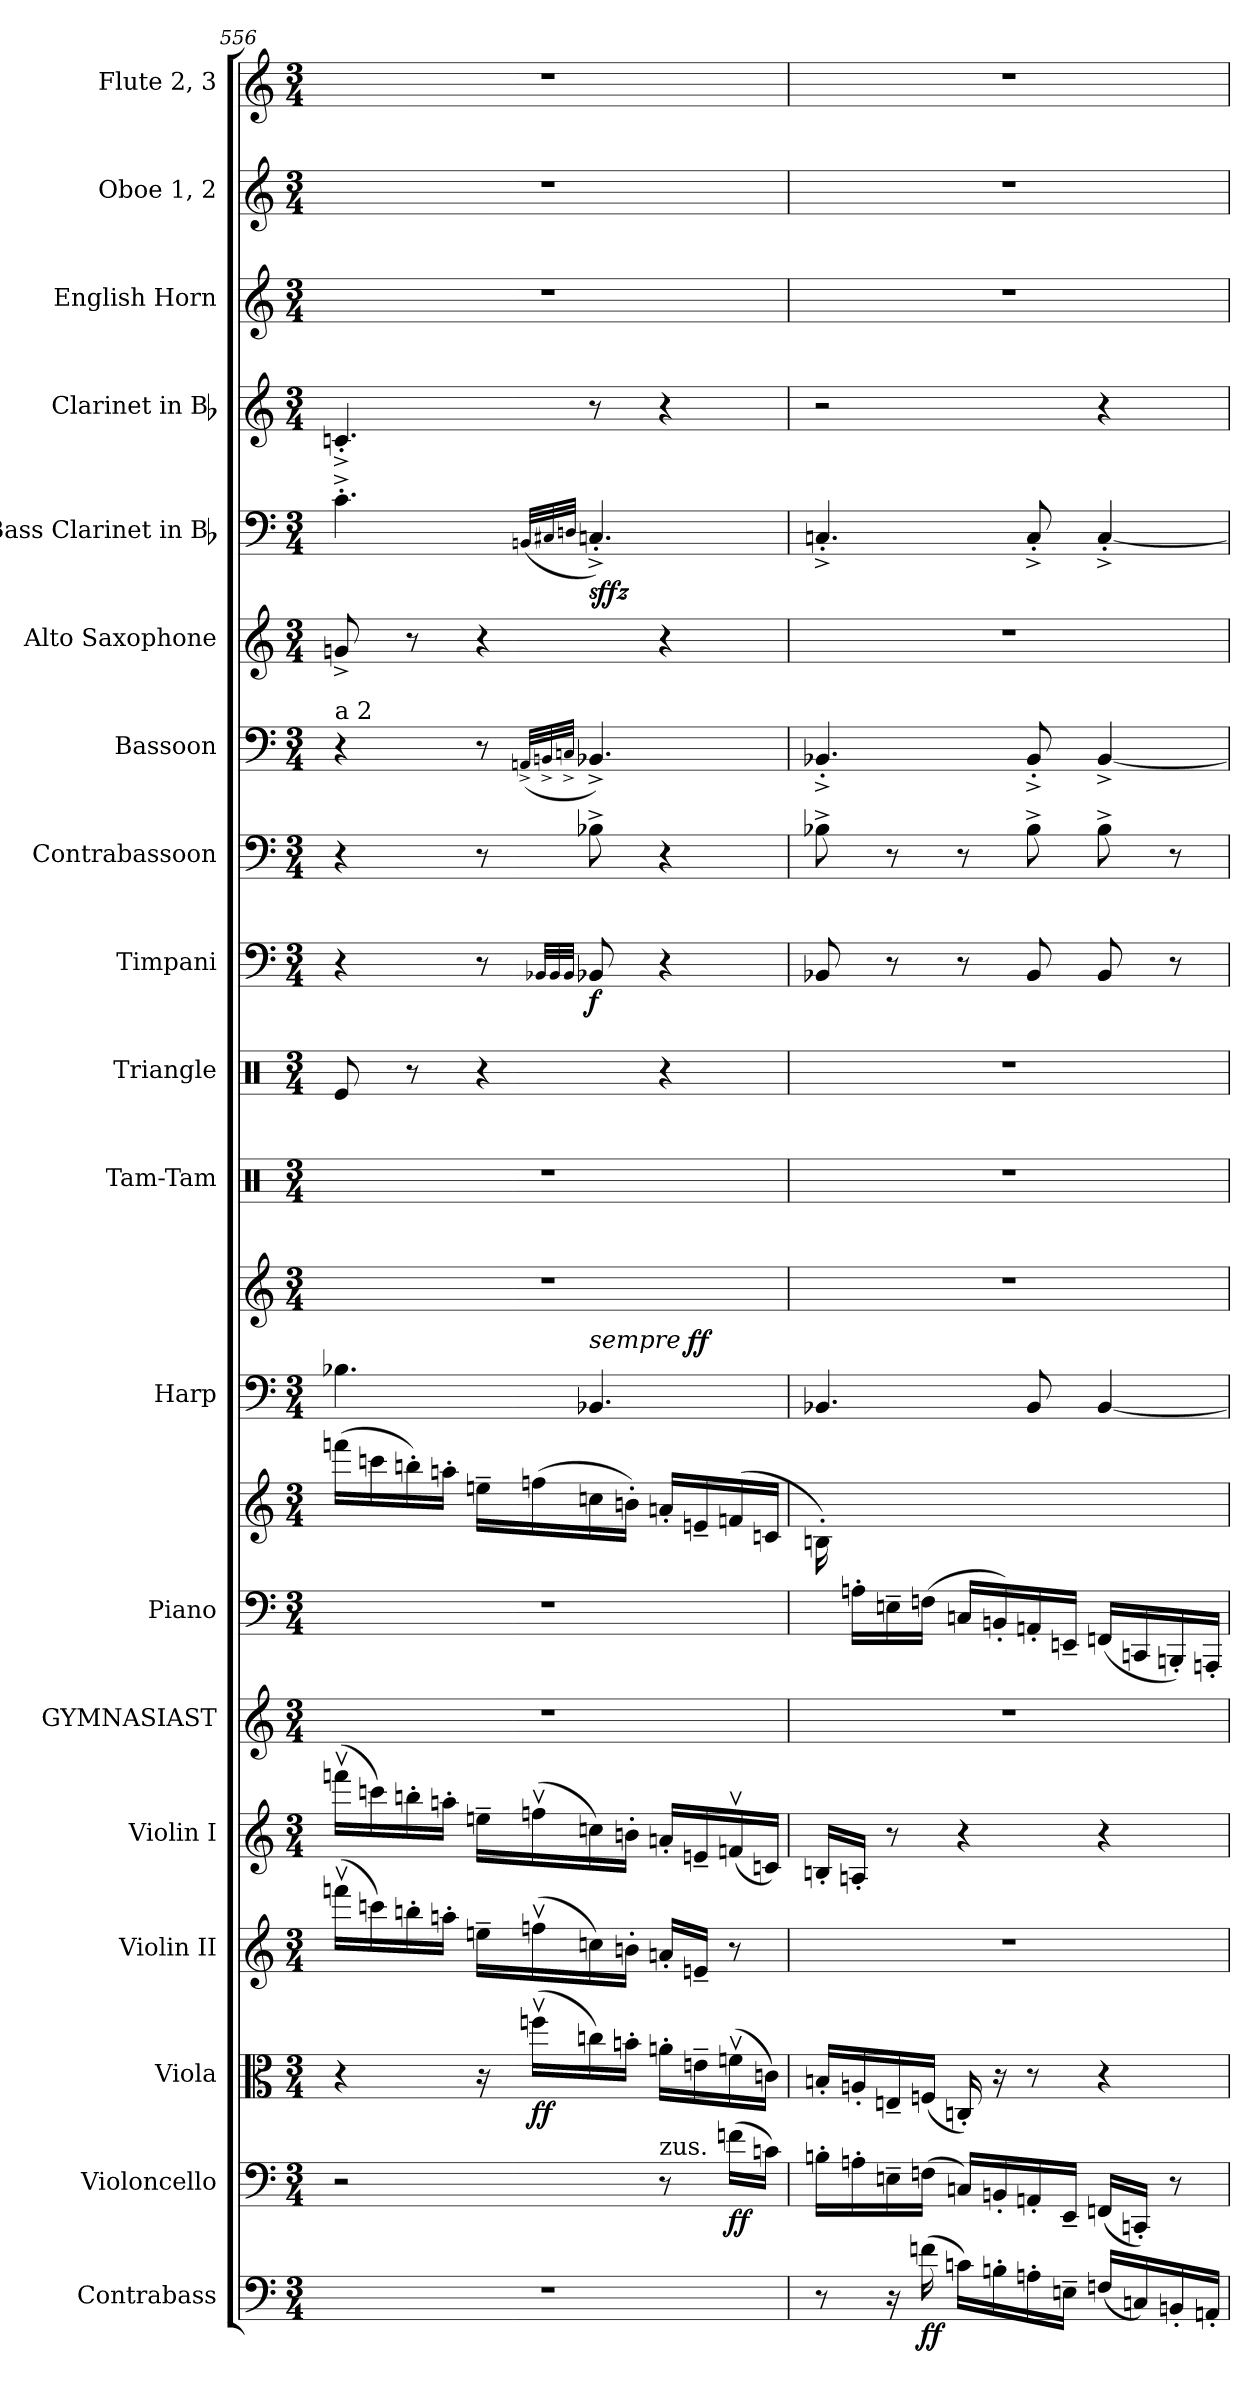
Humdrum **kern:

**kern	**dynam	**kern	**dynam	**kern	**dynam	**kern	**kern	**kern	**kern	**kern	**kern	**kern	**dynam	**kern	**kern	**kern	**dynam	**kern	**kern	**dynam	**kern	**kern	**dynam	**kern	**kern	**kern	**kern
*part19	*part19	*part18	*part18	*part17	*part17	*part16	*part15	*part14	*part13	*part13	*part12	*part12	*part12	*part11	*part10	*part9	*part9	*part8	*part7	*part7	*part6	*part5	*part5	*part4	*part3	*part2	*part1
*staff21	*staff21	*staff20	*staff20	*staff19	*staff19	*staff18	*staff17	*staff16	*staff15	*staff14	*staff13	*staff12	*staff12/13	*staff11	*staff10	*staff9	*staff9	*staff8	*staff7	*staff7	*staff6	*staff5	*staff5	*staff4	*staff3	*staff2	*staff1
*I"Contrabass	*	*I"Violoncello	*	*I"Viola	*	*I"Violin II	*I"Violin I	*I"GYMNASIAST	*I"Piano	*	*I"Harp	*	*	*I"Tam-Tam	*I"Triangle	*I"Timpani	*	*I"Contrabassoon	*I"Bassoon	*	*I"Alto Saxophone	*I"Bass Clarinet in Bb	*	*I"Clarinet in Bb	*I"English Horn	*I"Oboe 1, 2	*I"Flute 2, 3
*I'cb	*	*I'vc	*	*I'vla	*	*I'vn	*I'vn	*I'GYM.	*	*	*I'arp	*	*	*I'tam-tam	*I'tri	*I'timp	*	*I'c-bn	*I'bn	*	*I'a-sax	*I'b-cl	*	*I'cl	*	*I'ob	*I'fl
*clefF4	*	*clefF4	*	*clefC3	*	*clefG2	*clefG2	*clefG2	*clefF4	*clefG2	*clefF4	*clefG2	*	*clefX	*clefX	*clefF4	*	*clefF4	*clefF4	*	*clefG2	*clefF4	*	*clefG2	*clefG2	*clefG2	*clefG2
*ITrd7c12	*	*	*	*	*	*	*	*	*	*	*	*	*	*	*	*	*	*ITrd7c12	*	*	*ITrd5c9	*ITrd1c2	*	*ITrd1c2	*ITrd4c7	*	*
*k[]	*	*k[]	*	*k[]	*	*k[]	*k[]	*k[]	*k[]	*k[]	*k[]	*k[]	*	*k[]	*k[]	*k[]	*	*k[]	*k[]	*	*k[b-e-a-]	*k[b-e-]	*	*k[b-e-]	*k[b-]	*k[]	*k[]
*M3/4	*	*M3/4	*	*M3/4	*	*M3/4	*M3/4	*M3/4	*M3/4	*M3/4	*M3/4	*M3/4	*	*M3/4	*M3/4	*M3/4	*	*M3/4	*M3/4	*	*M3/4	*M3/4	*	*M3/4	*M3/4	*M3/4	*M3/4
=556	=556	=556	=556	=556	=556	=556	=556	=556	=556	=556	=556	=556	=556	=556	=556	=556	=556	=556	=556	=556	=556	=556	=556	=556	=556	=556	=556
*	*	*	*	*	*	*	*	*	*	*	*	*^	*	*	*	*	*	*	*	*	*	*	*	*	*	*	*
!	!	!	!	!	!	!	!	!	!	!	!	!	!	!	!	!	!	!	!	!LO:TX:a:t=a 2	!	!	!	!	!	!	!	!
4%3r	.	2r	.	4r	.	(16fffnvLL	(16fffnvLL	4%3r	4%3r	(16fffnLL	4.B-X	4%3r	4.ryy	.	4%3r	8Re/	4r	.	4r	4r	.	8B-X^	4.B-'^	.	4.B-X'^	4%3r	4%3r	4%3r
.	.	.	.	.	.	16cccn)	16cccn)	.	.	16cccn	.	.	.	.	.	.	.	.	.	.	.	.	.	.	.	.	.	.
.	.	.	.	.	.	16bbn'	16bbn'	.	.	16bbn')	.	.	.	.	.	8r	.	.	.	.	.	8r	.	.	.	.	.	.
.	.	.	.	.	.	16aan'JJ	16aan'JJ	.	.	16aan'JJ	.	.	.	.	.	.	.	.	.	.	.	.	.	.	.	.	.	.
.	.	.	.	16r	.	16een~LL	16een~LL	.	.	16een~LL	.	.	.	.	.	4r	8r	.	8r	8r	.	4r	.	.	.	.	.	.
.	.	.	.	(16ffnvLL	ff	(16ffnv	(16ffnv	.	.	(16ffn	.	.	.	.	.	.	.	.	.	.	.	.	.	.	.	.	.	.
.	.	.	.	.	.	.	.	.	.	.	.	.	.	.	.	.	32qqBB-X/LLL	.	.	(32qqAAn^/LLL	.	.	(32qqAAn/LLL	.	.	.	.	.
.	.	.	.	.	.	.	.	.	.	.	.	.	.	.	.	.	32qqBB-/	.	.	32qqBBn^/	.	.	32qqBBn/	.	.	.	.	.
.	.	.	.	.	.	.	.	.	.	.	.	.	.	.	.	.	32qqBB-/JJJ	.	.	32qqCn^/JJJ	.	.	32qqCn/JJJ	.	.	.	.	.
!	!	!	!	!	!	!	!	!	!	!	!	!	!	!LO:DY:t=sempre %s	!	!	!	!	!	!	!	!	!	!	!	!	!	!
.	.	.	.	16ccn)	.	16ccn)	16ccn)	.	.	16ccn	4.BB-X	.	4.ryy	ff	.	.	8BB-X	f	8BB-X^	4.BB-X^)	ff sffz	.	4.BB-X'^)	sffz	8r	.	.	.
.	.	.	.	16bn'JJ	.	16bn'JJ	16bn'JJ	.	.	16bn'JJ)	.	.	.	.	.	.	.	.	.	.	.	.	.	.	.	.	.	.
!	!	!LO:TX:a:t=zus.	!	!	!	!	!	!	!	!	!	!	!	!	!	!	!	!	!	!	!	!	!	!	!	!	!	!
.	.	8r	.	16an'LL	.	16an'LL	16an'LL	.	.	16an'LL	.	.	.	.	.	4r	4r	.	4r	.	.	4r	.	.	4r	.	.	.
.	.	.	.	16en~	.	16en~JJ	16en~	.	.	16en~	.	.	.	.	.	.	.	.	.	.	.	.	.	.	.	.	.	.
.	.	(16fnLL	ff	(16fnv	.	8r	(16fnv	.	.	(16fn	.	.	.	.	.	.	.	.	.	.	.	.	.	.	.	.	.	.
.	.	16cnJJ)	.	16cnJJ)	.	.	16cnJJ)	.	.	16cnJJ	.	.	.	.	.	.	.	.	.	.	.	.	.	.	.	.	.	.
*	*	*	*	*	*	*	*	*	*	*	*	*v	*v	*	*	*	*	*	*	*	*	*	*	*	*	*	*	*
=557	=557	=557	=557	=557	=557	=557	=557	=557	=557	=557	=557	=557	=557	=557	=557	=557	=557	=557	=557	=557	=557	=557	=557	=557	=557	=557	=557
8r	.	16Bn'LL	.	16Bn'LL	.	4%3r	16Bn'LL	4%3r	16ryy	16Bn'\)	4.BB-X	4%3r	.	4%3r	4%3r	8BB-X	.	8BB-X^	4.BB-X'^	.	4%3r	4.BB-X'^	.	2r	4%3r	4%3r	4%3r
.	.	16An'	.	16An'	.	.	16An'JJ	.	16An'LL	16ryy	.	.	.	.	.	.	.	.	.	.	.	.	.	.	.	.	.
16r	.	16En~	.	16En~	.	.	8r	.	16En~	8ryy	.	.	.	.	.	8r	.	8r	.	.	.	.	.	.	.	.	.
(16Fn	ff	(16FnJJ	.	(16FnJJ	.	.	.	.	(16FnJJ	.	.	.	.	.	.	.	.	.	.	.	.	.	.	.	.	.	.
16CnLL)	.	16CnLL)	.	16Cn')	.	.	4r	.	16CnLL	4ryy	.	.	.	.	.	8r	.	8r	.	.	.	.	.	.	.	.	.
16BBn'	.	16BBn'	.	16r	.	.	.	.	16BBn')	.	.	.	.	.	.	.	.	.	.	.	.	.	.	.	.	.	.
16AAn'	.	16AAn'	.	8r	.	.	.	.	16AAn'	.	8BB-	.	.	.	.	8BB-	.	8BB-^	8BB-'^	.	.	8BB-'^	.	.	.	.	.
16EEn~JJ	.	16EE~JJ	.	.	.	.	.	.	16EEn~JJ	.	.	.	.	.	.	.	.	.	.	.	.	.	.	.	.	.	.
(16FFnLL	.	(16FFnLL	.	4r	.	.	4r	.	(16FFnLL	4ryy	[4BB-	.	.	.	.	8BB-	.	8BB-^	[4BB-^	.	.	[4BB-'^	.	4r	.	.	.
16CCn)	.	16CCn'JJ)	.	.	.	.	.	.	16CCn	.	.	.	.	.	.	.	.	.	.	.	.	.	.	.	.	.	.
16BBBn'	.	8r	.	.	.	.	.	.	16BBBn')	.	.	.	.	.	.	8r	.	8r	.	.	.	.	.	.	.	.	.
16AAAn'JJ	.	.	.	.	.	.	.	.	16AAAn'JJ	.	.	.	.	.	.	.	.	.	.	.	.	.	.	.	.	.	.
=	=	=	=	=	=	=	=	=	=	=	=	=	=	=	=	=	=	=	=	=	=	=	=	=	=	=	=
*-	*-	*-	*-	*-	*-	*-	*-	*-	*-	*-	*-	*-	*-	*-	*-	*-	*-	*-	*-	*-	*-	*-	*-	*-	*-	*-	*-
